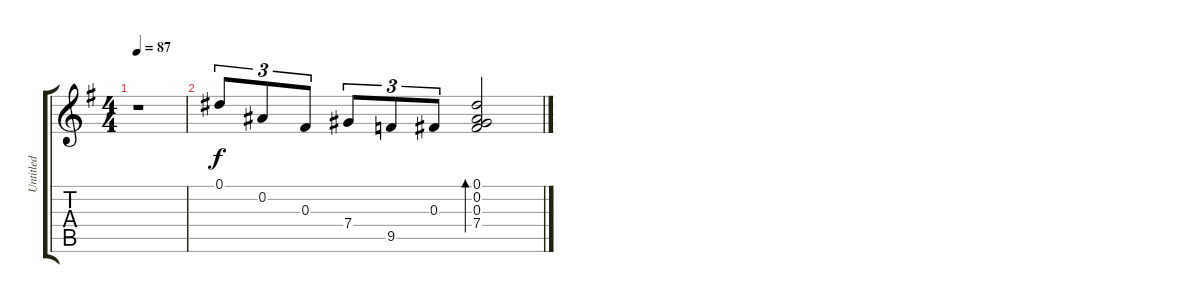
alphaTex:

\track ("Untitled" "Untitled") {instrument acousticguitarnylon}
\staff {score tabs}
\tuning (Eb4 Bb3 Gb3 Db3 Ab2 Eb2) {hide}
\ts (4 4)
\tempo 87
\clef g2
\ks g
r.1{dy f} |
0.1.8{tu (3 2)} 0.2.8{tu (3 2)} 0.3.8{tu (3 2)} 7.4.8{tu (3 2)} 9.5.8{tu (3 2)} 0.3.8{tu (3 2)} (0.1 0.2 0.3 7.4).2{bd 30}
